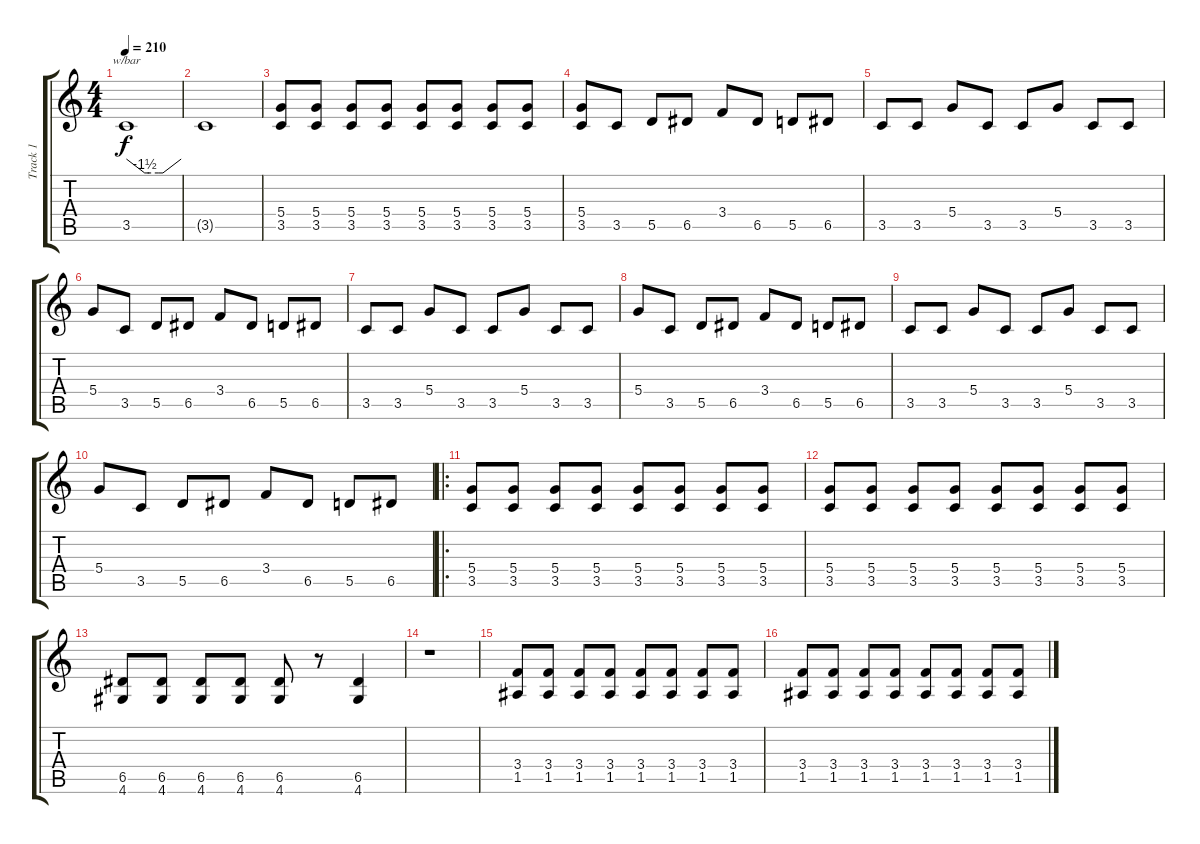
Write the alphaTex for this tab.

\track ("Track 1" "Track 1") {instrument distortionguitar}
\staff {score tabs}
\tuning (E4 B3 G3 D3 A2 E2) {hide}
\ts (4 4)
\tempo 210
\clef g2
\ks c
3.5.1{tbe (custom default 0 0 20 -6 25 -6 35 -6 40 -6 60 0) dy f instrument distortionguitar} |
3.5{t}.1 |
(5.4 3.5).8 (5.4 3.5).8 (5.4 3.5).8 (5.4 3.5).8 (5.4 3.5).8 (5.4 3.5).8 (5.4 3.5).8 (5.4 3.5).8 |
(5.4 3.5).8 3.5.8 5.5.8 6.5.8 3.4.8 6.5.8 5.5.8 6.5.8 |
3.5.8 3.5.8 5.4.8 3.5.8 3.5.8 5.4.8 3.5.8 3.5.8 |
5.4.8 3.5.8 5.5.8 6.5.8 3.4.8 6.5.8 5.5.8 6.5.8 |
3.5.8 3.5.8 5.4.8 3.5.8 3.5.8 5.4.8 3.5.8 3.5.8 |
5.4.8 3.5.8 5.5.8 6.5.8 3.4.8 6.5.8 5.5.8 6.5.8 |
3.5.8 3.5.8 5.4.8 3.5.8 3.5.8 5.4.8 3.5.8 3.5.8 |
5.4.8 3.5.8 5.5.8 6.5.8 3.4.8 6.5.8 5.5.8 6.5.8 |
\ro
(5.4 3.5).8 (5.4 3.5).8 (5.4 3.5).8 (5.4 3.5).8 (5.4 3.5).8 (5.4 3.5).8 (5.4 3.5).8 (5.4 3.5).8 |
(5.4 3.5).8 (5.4 3.5).8 (5.4 3.5).8 (5.4 3.5).8 (5.4 3.5).8 (5.4 3.5).8 (5.4 3.5).8 (5.4 3.5).8 |
(6.5 4.6).8 (6.5 4.6).8 (6.5 4.6).8 (6.5 4.6).8 (6.5 4.6).8 r.8 (6.5 4.6).4 |
r.1 |
(3.4 1.5).8 (3.4 1.5).8 (3.4 1.5).8 (3.4 1.5).8 (3.4 1.5).8 (3.4 1.5).8 (3.4 1.5).8 (3.4 1.5).8 |
(3.4 1.5).8 (3.4 1.5).8 (3.4 1.5).8 (3.4 1.5).8 (3.4 1.5).8 (3.4 1.5).8 (3.4 1.5).8 (3.4 1.5).8
